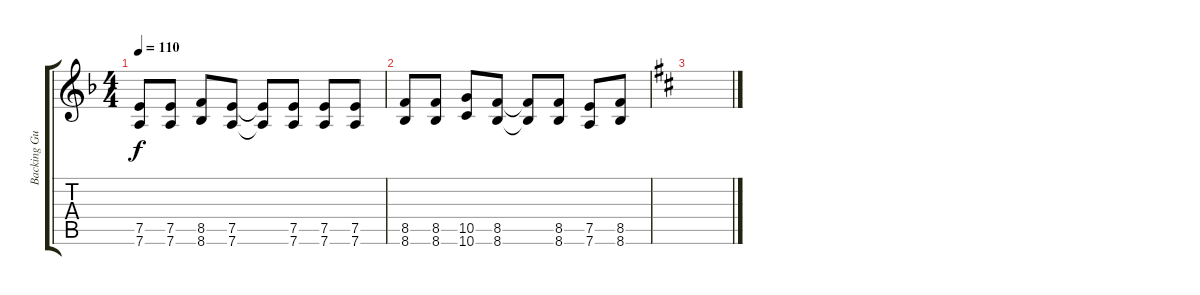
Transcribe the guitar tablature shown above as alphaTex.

\track ("Backing Guitar" "Backing Gu") {instrument distortionguitar}
\staff {score tabs}
\tuning (E4 B3 G3 D3 A2 D2) {hide}
\ts (4 4)
\tempo 110
\clef g2
\ks dminor
(7.5 7.6).8{dy f} (7.5 7.6).8 (8.5 8.6).8 (7.5 7.6).8 (7.5{t} 7.6{t}).8 (7.5 7.6).8 (7.5 7.6).8 (7.5 7.6).8 |
(8.5 8.6).8 (8.5 8.6).8 (10.5 10.6).8 (8.5 8.6).8 (8.5{t} 8.6{t}).8 (8.5 8.6).8 (7.5 7.6).8 (8.5 8.6).8 |
\ks bminor
